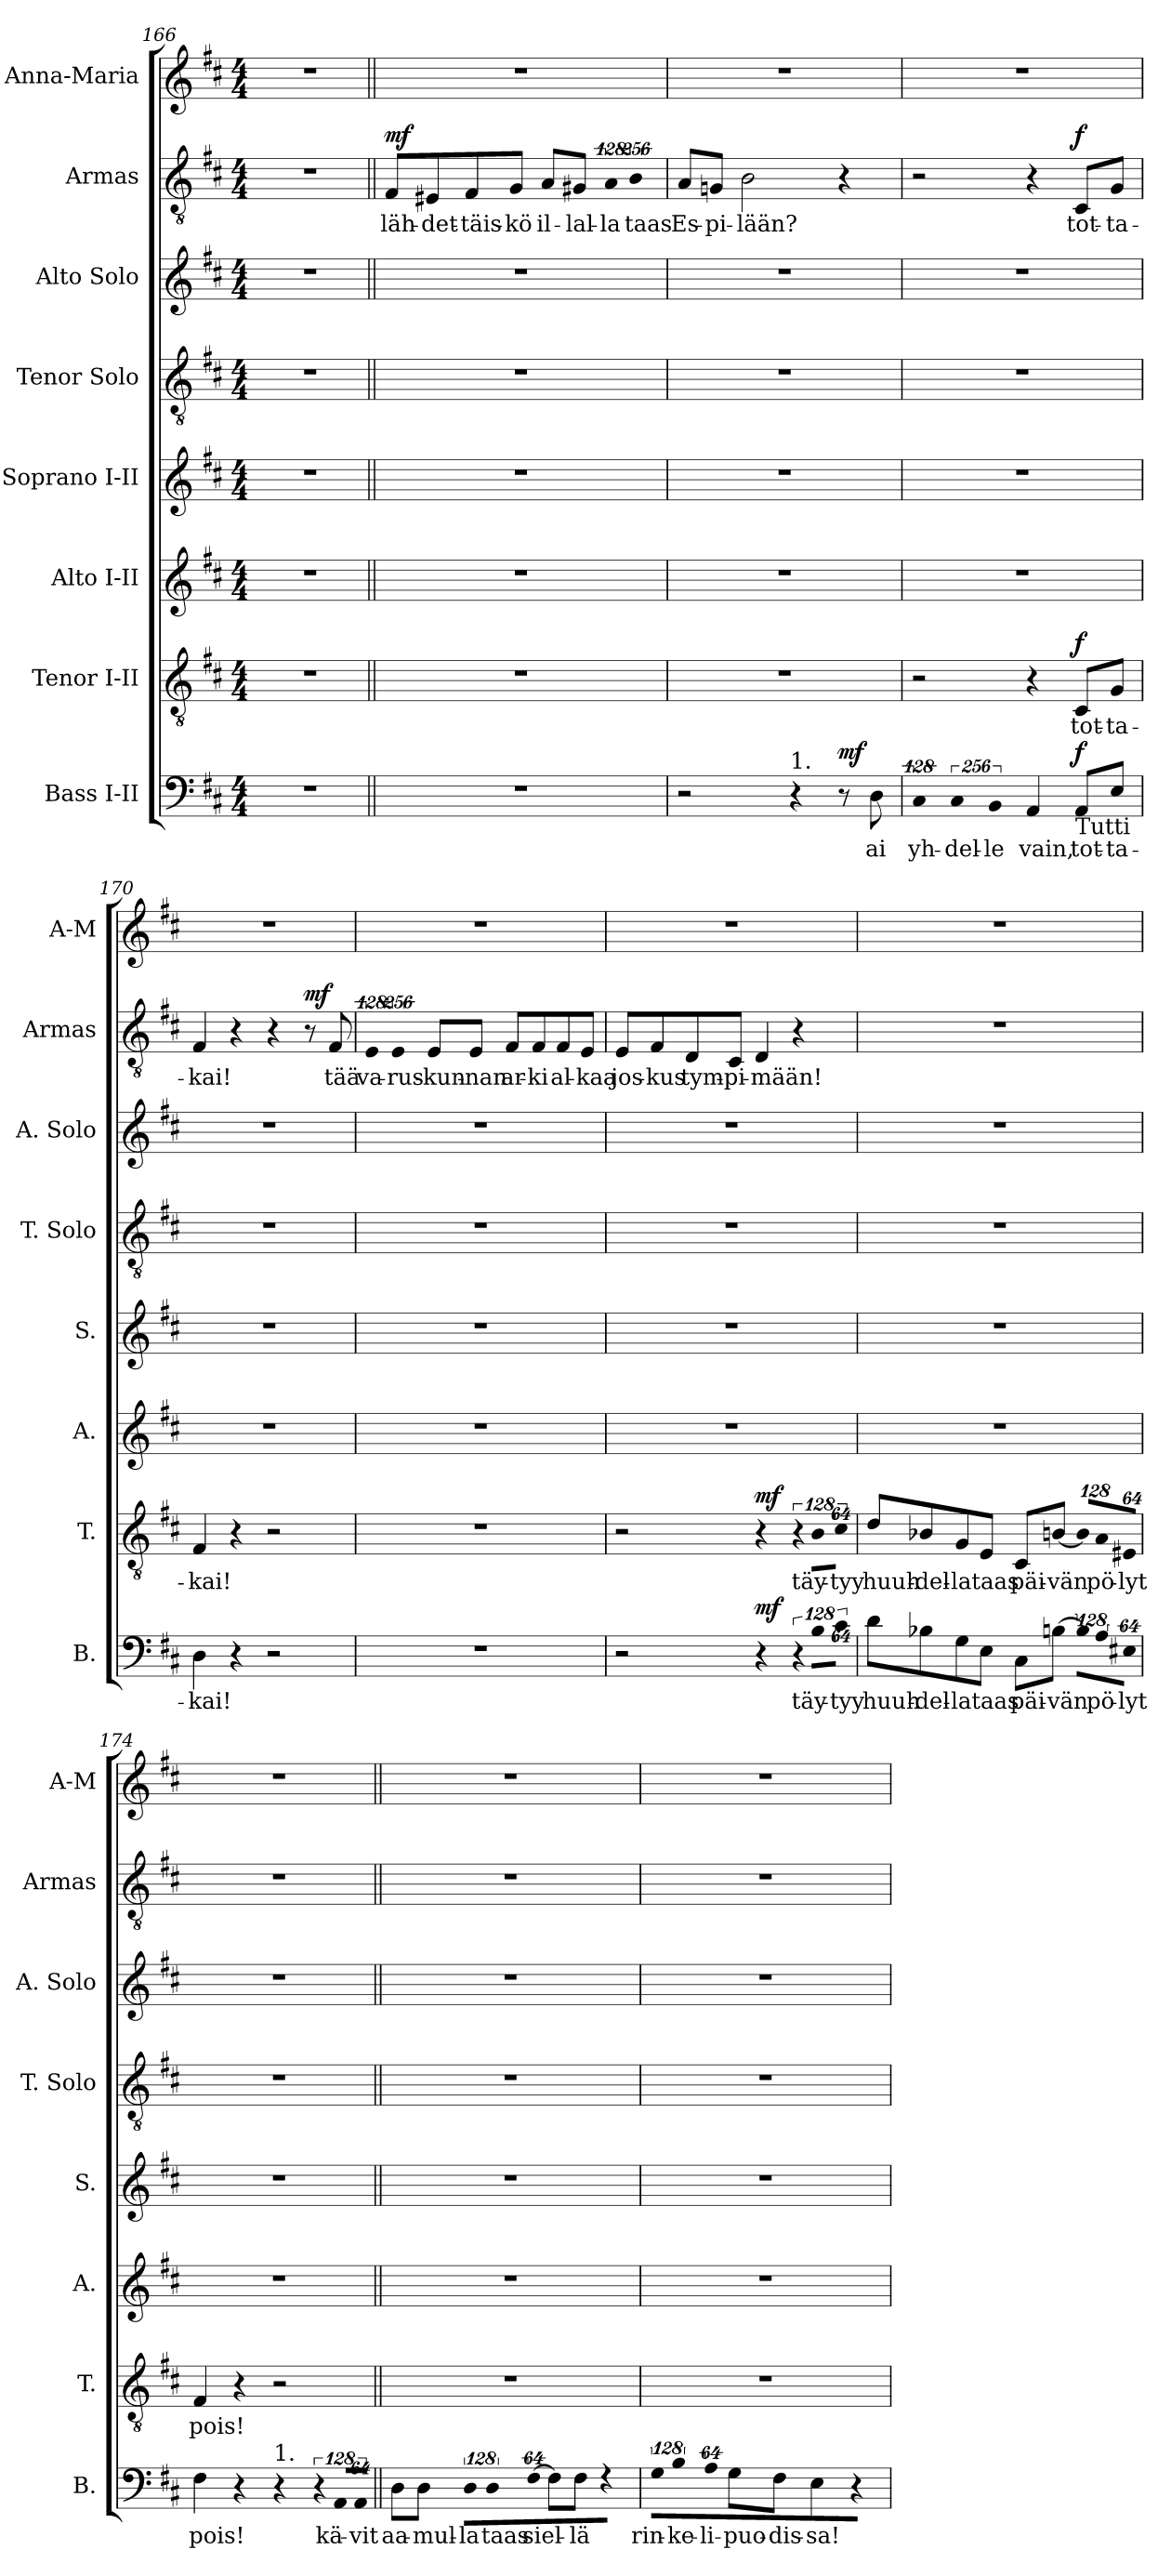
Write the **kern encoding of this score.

**kern	**text	**dynam	**kern	**text	**dynam	**kern	**kern	**kern	**kern	**kern	**text	**dynam	**kern
*part8	*part8	*part8	*part7	*part7	*part7	*part6	*part5	*part4	*part3	*part2	*part2	*part2	*part1
*staff8	*staff8	*staff8	*staff7	*staff7	*staff7	*staff6	*staff5	*staff4	*staff3	*staff2	*staff2	*staff2	*staff1
*I"Bass I-II	*	*	*I"Tenor I-II	*	*	*I"Alto I-II	*I"Soprano I-II	*I"Tenor Solo	*I"Alto Solo	*I"Armas	*	*	*I"Anna-Maria
*I'B.	*	*	*I'T.	*	*	*I'A.	*I'S.	*I'T. Solo	*I'A. Solo	*I'Armas	*	*	*I'A-M
*clefF4	*	*	*clefGv2	*	*	*clefG2	*clefG2	*clefGv2	*clefG2	*clefGv2	*	*	*clefG2
*	*	*	*ITrd7c12	*	*	*	*	*ITrd7c12	*	*ITrd7c12	*	*	*
*k[f#c#]	*	*	*k[f#c#]	*	*	*k[f#c#]	*k[f#c#]	*k[f#c#]	*k[f#c#]	*k[f#c#]	*	*	*k[f#c#]
*D:	*	*	*D:	*	*	*D:	*D:	*D:	*D:	*D:	*	*	*D:
*M4/4	*	*	*M4/4	*	*	*M4/4	*M4/4	*M4/4	*M4/4	*M4/4	*	*	*M4/4
=166	=166	=166	=166	=166	=166	=166	=166	=166	=166	=166	=166	=166	=166
1r	.	.	1r	.	.	1r	1r	1r	1r	1r	.	.	1r
=167||	=167||	=167||	=167||	=167||	=167||	=167||	=167||	=167||	=167||	=167||	=167||	=167||	=167||
!	!	!	!	!	!	!	!	!	!	!	!LO:LY:b:color=#000000	!	!
1r	.	.	1r	.	.	1r	1r	1r	1r	8FF#i/L	läh-	mf	1r
!	!	!	!	!	!	!	!	!	!	!	!LO:LY:b:color=#000000	!	!
.	.	.	.	.	.	.	.	.	.	8EE#Xi/	-det-	.	.
!	!	!	!	!	!	!	!	!	!	!	!LO:LY:b:color=#000000	!	!
.	.	.	.	.	.	.	.	.	.	8FF#i/	-täis-	.	.
!	!	!	!	!	!	!	!	!	!	!	!LO:LY:b:color=#000000	!	!
.	.	.	.	.	.	.	.	.	.	8GGi/J	-kö	.	.
!	!	!	!	!	!	!	!	!	!	!	!LO:LY:b:color=#000000	!	!
.	.	.	.	.	.	.	.	.	.	8AAi/L	il-	.	.
!	!	!	!	!	!	!	!	!	!	!	!LO:LY:b:color=#000000	!	!
.	.	.	.	.	.	.	.	.	.	8GG#Xi/J	-lal-	.	.
!	!	!	!	!	!	!	!	!	!	!LO:N:vis=8	!	!	!
!	!	!	!	!	!	!	!	!	!	!	!LO:LY:b:color=#000000	!	!
.	.	.	.	.	.	.	.	.	.	1024%85AAi/	-la	.	.
!	!	!	!	!	!	!	!	!	!	!LO:N:vis=4	!	!	!
!	!	!	!	!	!	!	!	!	!	!	!LO:LY:b:color=#000000	!	!
.	.	.	.	.	.	.	.	.	.	1024%171BBi\	taas	.	.
=168	=168	=168	=168	=168	=168	=168	=168	=168	=168	=168	=168	=168	=168
!	!	!	!	!	!	!	!	!	!	!	!LO:LY:b:color=#000000	!	!
2r	.	.	1r	.	.	1r	1r	1r	1r	8AAi/L	Es-	.	1r
!	!	!	!	!	!	!	!	!	!	!	!LO:LY:b:color=#000000	!	!
.	.	.	.	.	.	.	.	.	.	8GGni/J	-pi-	.	.
!	!	!	!	!	!	!	!	!	!	!	!LO:LY:b:color=#000000	!	!
.	.	.	.	.	.	.	.	.	.	2BBi\	-lään?	.	.
!LO:TX:a:t=1.	!	!	!	!	!	!	!	!	!	!	!	!	!
4r	.	.	.	.	.	.	.	.	.	.	.	.	.
8r	.	mf	.	.	.	.	.	.	.	4r	.	.	.
!	!LO:LY:b:color=#000000	!	!	!	!	!	!	!	!	!	!	!	!
8Di\	ai	.	.	.	.	.	.	.	.	.	.	.	.
=169	=169	=169	=169	=169	=169	=169	=169	=169	=169	=169	=169	=169	=169
!LO:N:vis=4	!	!	!	!	!	!	!	!	!	!	!	!	!
!	!LO:LY:b:color=#000000	!	!	!	!	!	!	!	!	!	!	!	!
512%85C#i/	yh-	.	2r	.	.	1r	1r	1r	1r	2r	.	.	1r
!LO:N:vis=4	!	!	!	!	!	!	!	!	!	!	!	!	!
!	!LO:LY:b:color=#000000	!	!	!	!	!	!	!	!	!	!	!	!
1024%171C#i/	-del-	.	.	.	.	.	.	.	.	.	.	.	.
!LO:N:vis=4	!	!	!	!	!	!	!	!	!	!	!	!	!
!	!LO:LY:b:color=#000000	!	!	!	!	!	!	!	!	!	!	!	!
1024%171BBi/	-le	.	.	.	.	.	.	.	.	.	.	.	.
!	!LO:LY:b:color=#000000	!	!	!	!	!	!	!	!	!	!	!	!
4AAi/	vain,	.	4r	.	.	.	.	.	.	4r	.	.	.
!	!LO:LY:b:color=#000000	!	!	!	!	!	!	!	!	!	!	!	!
!	!	!	!	!LO:LY:b:color=#000000	!	!	!	!	!	!	!	!	!
!LO:TX:b:t=Tutti	!	!	!	!	!	!	!	!	!	!	!	!	!
!	!	!	!	!	!	!	!	!	!	!	!LO:LY:b:color=#000000	!	!
8AAi/L	tot-	f	8CC#i/L	tot-	f	.	.	.	.	8CC#i/L	tot-	f	.
!	!LO:LY:b:color=#000000	!	!	!	!	!	!	!	!	!	!	!	!
!	!	!	!	!LO:LY:b:color=#000000	!	!	!	!	!	!	!	!	!
!	!	!	!	!	!	!	!	!	!	!	!LO:LY:b:color=#000000	!	!
8Ei/J	-ta-	.	8GGi/J	-ta-	.	.	.	.	.	8GGi/J	-ta-	.	.
=170	=170	=170	=170	=170	=170	=170	=170	=170	=170	=170	=170	=170	=170
!	!LO:LY:b:color=#000000	!	!	!	!	!	!	!	!	!	!	!	!
!	!	!	!	!LO:LY:b:color=#000000	!	!	!	!	!	!	!	!	!
!	!	!	!	!	!	!	!	!	!	!	!LO:LY:b:color=#000000	!	!
4Di\	-kai!	.	4FF#i/	-kai!	.	1r	1r	1r	1r	4FF#i/	-kai!	.	1r
4r	.	.	4r	.	.	.	.	.	.	4r	.	.	.
2r	.	.	2r	.	.	.	.	.	.	4r	.	.	.
.	.	.	.	.	.	.	.	.	.	8r	.	mf	.
!	!	!	!	!	!	!	!	!	!	!	!LO:LY:b:color=#000000	!	!
.	.	.	.	.	.	.	.	.	.	8FF#i/	tää	.	.
!!LO:LB:g=z
=171	=171	=171	=171	=171	=171	=171	=171	=171	=171	=171	=171	=171	=171
!	!	!	!	!	!	!	!	!	!	!LO:N:vis=8	!	!	!
!	!	!	!	!	!	!	!	!	!	!	!LO:LY:b:color=#000000	!	!
1r	.	.	1r	.	.	1r	1r	1r	1r	1024%85EEi/	va-	.	1r
!	!	!	!	!	!	!	!	!	!	!LO:N:vis=4	!	!	!
!	!	!	!	!	!	!	!	!	!	!	!LO:LY:b:color=#000000	!	!
.	.	.	.	.	.	.	.	.	.	1024%171EEi/	-rus-	.	.
!	!	!	!	!	!	!	!	!	!	!	!LO:LY:b:color=#000000	!	!
.	.	.	.	.	.	.	.	.	.	8EEi/L	-kun-	.	.
!	!	!	!	!	!	!	!	!	!	!	!LO:LY:b:color=#000000	!	!
.	.	.	.	.	.	.	.	.	.	8EEi/J	-nan	.	.
!	!	!	!	!	!	!	!	!	!	!	!LO:LY:b:color=#000000	!	!
.	.	.	.	.	.	.	.	.	.	8FF#i/L	ar-	.	.
!	!	!	!	!	!	!	!	!	!	!	!LO:LY:b:color=#000000	!	!
.	.	.	.	.	.	.	.	.	.	8FF#i/	-ki	.	.
!	!	!	!	!	!	!	!	!	!	!	!LO:LY:b:color=#000000	!	!
.	.	.	.	.	.	.	.	.	.	8FF#i/	al-	.	.
!	!	!	!	!	!	!	!	!	!	!	!LO:LY:b:color=#000000	!	!
.	.	.	.	.	.	.	.	.	.	8EEi/J	-kaa	.	.
=172	=172	=172	=172	=172	=172	=172	=172	=172	=172	=172	=172	=172	=172
!	!	!	!	!	!	!	!	!	!	!	!LO:LY:b:color=#000000	!	!
2r	.	.	2r	.	.	1r	1r	1r	1r	8EEi/L	jos-	.	1r
!	!	!	!	!	!	!	!	!	!	!	!LO:LY:b:color=#000000	!	!
.	.	.	.	.	.	.	.	.	.	8FF#i/	-kus	.	.
!	!	!	!	!	!	!	!	!	!	!	!LO:LY:b:color=#000000	!	!
.	.	.	.	.	.	.	.	.	.	8DDi/	tym-	.	.
!	!	!	!	!	!	!	!	!	!	!	!LO:LY:b:color=#000000	!	!
.	.	.	.	.	.	.	.	.	.	8CC#i/J	-pi-	.	.
!	!	!	!	!	!	!	!	!	!	!	!LO:LY:b:color=#000000	!	!
4r	.	mf	4r	.	mf	.	.	.	.	4DDi/	-mään!	.	.
!LO:N:vis=8	!	!	!LO:N:vis=8	!	!	!	!	!	!	!	!	!	!
1024%85r	.	.	1024%85r	.	.	.	.	.	.	4r	.	.	.
!LO:N:vis=8	!	!	!	!	!	!	!	!	!	!	!	!	!
!	!LO:LY:b:color=#000000	!	!LO:N:vis=8	!	!	!	!	!	!	!	!	!	!
!	!	!	!	!LO:LY:b:color=#000000	!	!	!	!	!	!	!	!	!
1024%85Bi\L	täy-	.	1024%85BBi\L	täy-	.	.	.	.	.	.	.	.	.
!LO:N:vis=8	!	!	!	!	!	!	!	!	!	!	!	!	!
!	!LO:LY:b:color=#000000	!	!LO:N:vis=8	!	!	!	!	!	!	!	!	!	!
!	!	!	!	!LO:LY:b:color=#000000	!	!	!	!	!	!	!	!	!
512%43c#i\J	-tyy	.	512%43C#i\J	-tyy	.	.	.	.	.	.	.	.	.
=173	=173	=173	=173	=173	=173	=173	=173	=173	=173	=173	=173	=173	=173
!	!LO:LY:b:color=#000000	!	!	!	!	!	!	!	!	!	!	!	!
!	!	!	!	!LO:LY:b:color=#000000	!	!	!	!	!	!	!	!	!
8di\L	huuh-	.	8Di/L	huuh-	.	1r	1r	1r	1r	1r	.	.	1r
!	!LO:LY:b:color=#000000	!	!	!	!	!	!	!	!	!	!	!	!
!	!	!	!	!LO:LY:b:color=#000000	!	!	!	!	!	!	!	!	!
8B-Xi\	-del-	.	8BB-Xi/	-del-	.	.	.	.	.	.	.	.	.
!	!LO:LY:b:color=#000000	!	!	!	!	!	!	!	!	!	!	!	!
!	!	!	!	!LO:LY:b:color=#000000	!	!	!	!	!	!	!	!	!
8Gi\	-la	.	8GGi/	-la	.	.	.	.	.	.	.	.	.
!	!LO:LY:b:color=#000000	!	!	!	!	!	!	!	!	!	!	!	!
!	!	!	!	!LO:LY:b:color=#000000	!	!	!	!	!	!	!	!	!
8Ei\J	taas	.	8EEi/J	taas	.	.	.	.	.	.	.	.	.
!	!LO:LY:b:color=#000000	!	!	!	!	!	!	!	!	!	!	!	!
!	!	!	!	!LO:LY:b:color=#000000	!	!	!	!	!	!	!	!	!
8C#i\L	päi-	.	8CC#i/L	päi-	.	.	.	.	.	.	.	.	.
!	!LO:LY:b:color=#000000	!	!	!	!	!	!	!	!	!	!	!	!
!	!	!	!	!LO:LY:b:color=#000000	!	!	!	!	!	!	!	!	!
[>8Bni\J	-vän	.	[<8BBni/J	-vän	.	.	.	.	.	.	.	.	.
!LO:N:vis=8	!	!	!	!	!	!	!	!	!	!	!	!	!
*	*	*	*Xbrackettup	*	*	*	*	*	*	*	*	*	*
!	!	!	!LO:N:vis=8	!	!	!	!	!	!	!	!	!	!
1024%85Bi\L]	.	.	1024%85BBi/L]	.	.	.	.	.	.	.	.	.	.
!LO:N:vis=8	!	!	!	!	!	!	!	!	!	!	!	!	!
!	!LO:LY:b:color=#000000	!	!LO:N:vis=8	!	!	!	!	!	!	!	!	!	!
!	!	!	!	!LO:LY:b:color=#000000	!	!	!	!	!	!	!	!	!
1024%85Ai\	pö-	.	1024%85AAi/	pö-	.	.	.	.	.	.	.	.	.
!LO:N:vis=8	!	!	!	!	!	!	!	!	!	!	!	!	!
!	!LO:LY:b:color=#000000	!	!LO:N:vis=8	!	!	!	!	!	!	!	!	!	!
!	!	!	!	!LO:LY:b:color=#000000	!	!	!	!	!	!	!	!	!
512%43E#Xi\J	-lyt	.	512%43EE#Xi/J	-lyt	.	.	.	.	.	.	.	.	.
=174	=174	=174	=174	=174	=174	=174	=174	=174	=174	=174	=174	=174	=174
!	!LO:LY:b:color=#000000	!	!	!	!	!	!	!	!	!	!	!	!
!	!	!	!	!LO:LY:b:color=#000000	!	!	!	!	!	!	!	!	!
4F#i\	pois!	.	4FF#i/	pois!	.	1r	1r	1r	1r	1r	.	.	1r
4r	.	.	4r	.	.	.	.	.	.	.	.	.	.
!LO:TX:a:t=1.	!	!	!	!	!	!	!	!	!	!	!	!	!
4r	.	.	2r	.	.	.	.	.	.	.	.	.	.
!LO:N:vis=8	!	!	!	!	!	!	!	!	!	!	!	!	!
1024%85r	.	.	.	.	.	.	.	.	.	.	.	.	.
!LO:N:vis=8	!	!	!	!	!	!	!	!	!	!	!	!	!
!	!LO:LY:b:color=#000000	!	!	!	!	!	!	!	!	!	!	!	!
1024%85AAi/L	kä-	.	.	.	.	.	.	.	.	.	.	.	.
!LO:N:vis=8	!	!	!	!	!	!	!	!	!	!	!	!	!
!	!LO:LY:b:color=#000000	!	!	!	!	!	!	!	!	!	!	!	!
512%43AAi/J	-vit	.	.	.	.	.	.	.	.	.	.	.	.
!!LO:LB:g=z
=175||	=175||	=175||	=175||	=175||	=175||	=175||	=175||	=175||	=175||	=175||	=175||	=175||	=175||
!	!LO:LY:b:color=#000000	!	!	!	!	!	!	!	!	!	!	!	!
8Di\L	aa-	.	1r	.	.	1r	1r	1r	1r	1r	.	.	1r
!	!LO:LY:b:color=#000000	!	!	!	!	!	!	!	!	!	!	!	!
8Di\J	-mul-	.	.	.	.	.	.	.	.	.	.	.	.
!LO:N:vis=8	!	!	!	!	!	!	!	!	!	!	!	!	!
!	!LO:LY:b:color=#000000	!	!	!	!	!	!	!	!	!	!	!	!
1024%85Di\L	-la	.	.	.	.	.	.	.	.	.	.	.	.
!LO:N:vis=8	!	!	!	!	!	!	!	!	!	!	!	!	!
!	!LO:LY:b:color=#000000	!	!	!	!	!	!	!	!	!	!	!	!
1024%85Di\	taas	.	.	.	.	.	.	.	.	.	.	.	.
!LO:N:vis=8	!	!	!	!	!	!	!	!	!	!	!	!	!
!	!LO:LY:b:color=#000000	!	!	!	!	!	!	!	!	!	!	!	!
[>512%43F#i\J	siel-	.	.	.	.	.	.	.	.	.	.	.	.
8F#i\L]	.	.	.	.	.	.	.	.	.	.	.	.	.
!	!LO:LY:b:color=#000000	!	!	!	!	!	!	!	!	!	!	!	!
8F#i\J	-lä	.	.	.	.	.	.	.	.	.	.	.	.
4r	.	.	.	.	.	.	.	.	.	.	.	.	.
=176	=176	=176	=176	=176	=176	=176	=176	=176	=176	=176	=176	=176	=176
!LO:N:vis=8	!	!	!	!	!	!	!	!	!	!	!	!	!
!	!LO:LY:b:color=#000000	!	!	!	!	!	!	!	!	!	!	!	!
1024%85Gi\L	rin-	.	1r	.	.	1r	1r	1r	1r	1r	.	.	1r
!LO:N:vis=8	!	!	!	!	!	!	!	!	!	!	!	!	!
!	!LO:LY:b:color=#000000	!	!	!	!	!	!	!	!	!	!	!	!
1024%85Bi\	-ke-	.	.	.	.	.	.	.	.	.	.	.	.
!LO:N:vis=8	!	!	!	!	!	!	!	!	!	!	!	!	!
!	!LO:LY:b:color=#000000	!	!	!	!	!	!	!	!	!	!	!	!
512%43Ai\J	-li-	.	.	.	.	.	.	.	.	.	.	.	.
!	!LO:LY:b:color=#000000	!	!	!	!	!	!	!	!	!	!	!	!
8Gi\L	-puo-	.	.	.	.	.	.	.	.	.	.	.	.
!	!LO:LY:b:color=#000000	!	!	!	!	!	!	!	!	!	!	!	!
8F#i\J	-dis-	.	.	.	.	.	.	.	.	.	.	.	.
!	!LO:LY:b:color=#000000	!	!	!	!	!	!	!	!	!	!	!	!
4Ei\	-sa!	.	.	.	.	.	.	.	.	.	.	.	.
4r	.	.	.	.	.	.	.	.	.	.	.	.	.
=	=	=	=	=	=	=	=	=	=	=	=	=	=
*-	*-	*-	*-	*-	*-	*-	*-	*-	*-	*-	*-	*-	*-
